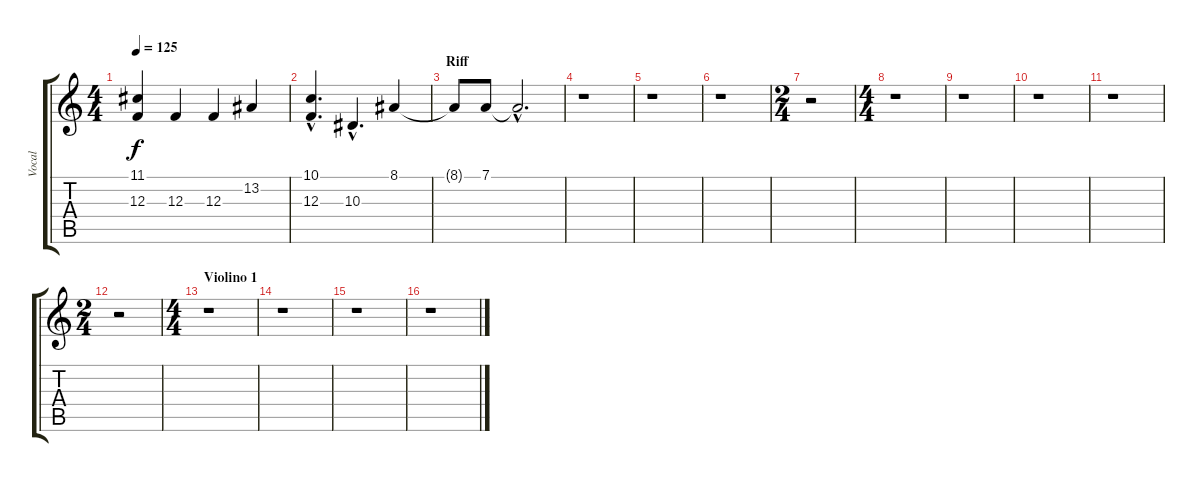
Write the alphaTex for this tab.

\track ("Vocal" "Vocal") {instrument lead2sawtooth}
\staff {score tabs}
\tuning (D4 A3 F3 C3 G2 D2) {hide}
\ts (4 4)
\tempo 125
\clef g2
\ks c
(11.1 12.3).4{dy f} 12.3.4 12.3.4 13.2.4 |
(10.1 12.3{hac}).4{d} 10.3{hac}.4{d} 8.1.4 |
\section ("" "Riff")
8.1{t}.8 7.1.8 7.1{hac t}.2{d} |
r.1 |
r.1 |
r.1 |
\ts (2 4)
r.2 |
\ts (4 4)
r.1 |
r.1 |
r.1 |
r.1 |
\ts (2 4)
r.2 |
\ts (4 4)
\section ("" "Violino 1")
r.1 |
r.1 |
r.1 |
r.1
